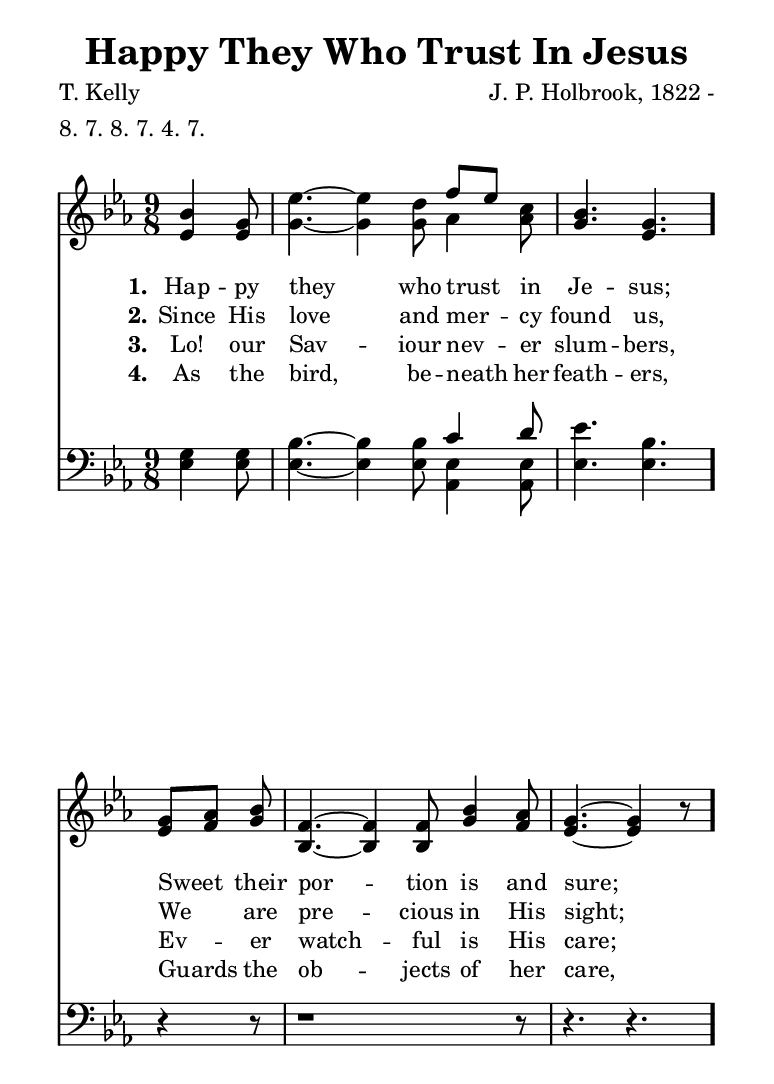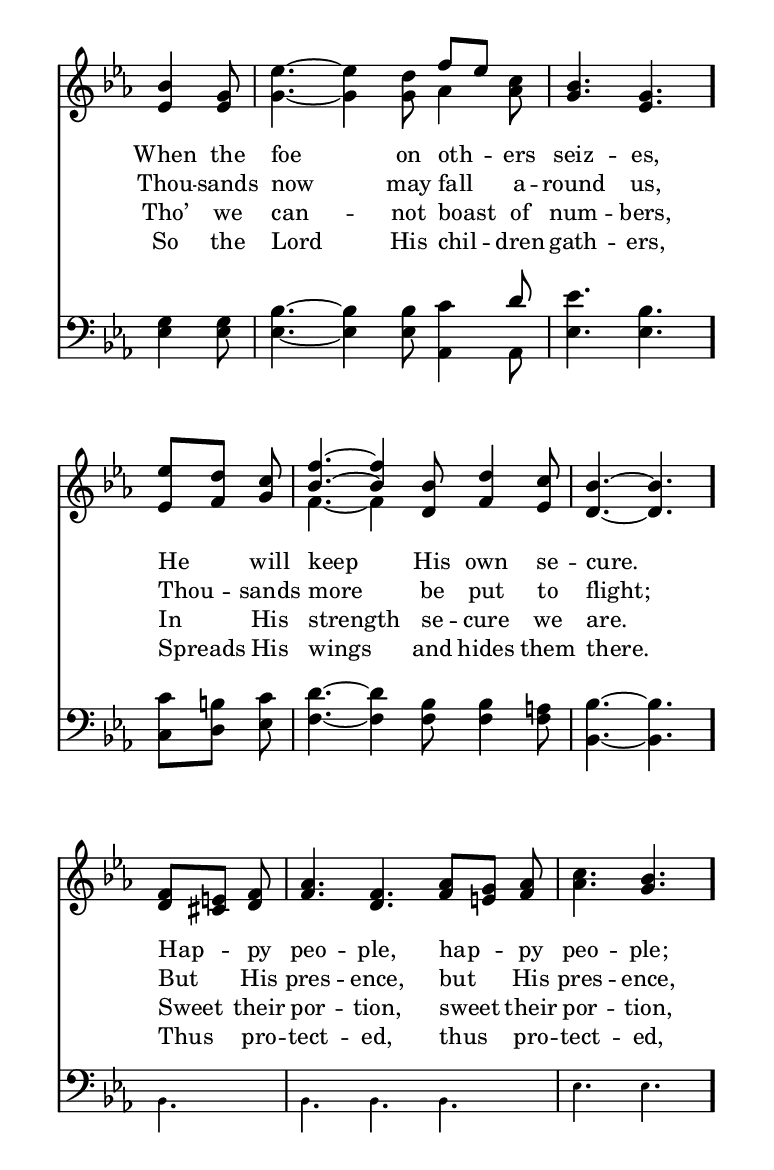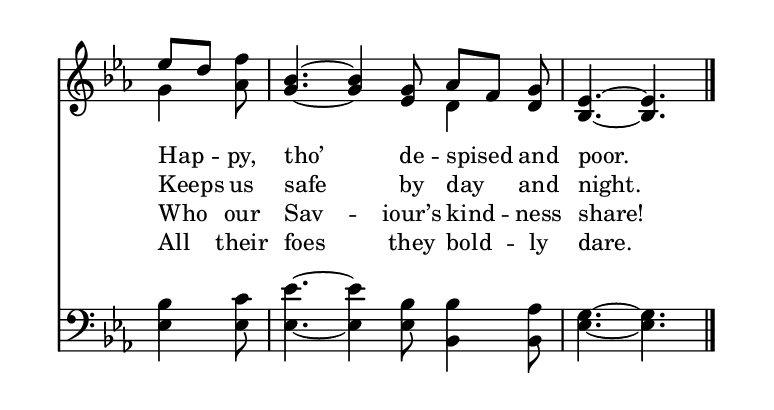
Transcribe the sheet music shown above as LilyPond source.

\include "common/global.ily"
\paper {
  \include "common/paper.ily"
  ragged-last-bottom = ##t
}

\header{
  hymnnumber = "215"
  title = "Happy They Who Trust In Jesus"
  tunename = "Segur"
  meter = "8. 7. 8. 7. 4. 7."
  poet = "T. Kelly"
  composer = "J. P. Holbrook, 1822 -"
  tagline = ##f
}

global = {
  \include "common/overrides.ily"
  \override Staff.TimeSignature.style = #'numbered
  \time 9/8
  \override Score.MetronomeMark.transparent = ##t % hide all fermata changes too
  \tempo 4=100
  \key ees \major
  \partial 4.
  \autoBeamOff
}

notesSoprano = {
\global
\relative c'' {

  bes4 g8 | ees'4. ~ ees4 d8 f8[ ees] c | bes4. g
  g8[ aes] bes | f4. ~ f4 f8 bes4 aes8 | g4. ~ g4 r8
  bes4 g8 | ees'4. ~ ees4 d8 f8[ ees] c | bes4. g
  ees'8[ d] c | <f bes,>4. ~ <f bes,>4 bes,8 d4 c8 | bes4. ~ bes
  f8[ e] f | aes4. f aes8[ g] aes | c4. bes
  ees8[ d] f | bes,4. ~ bes4 g8 aes8[ f] g | ees4. ~ ees

  \bar "|."

}
}

notesAlto = {
\global
\relative e' {

  ees4 ees8 | g4. ~ g4 g8 aes4 aes8 | g4. ees
  ees8[ f] g | bes,4. ~ bes4 bes8 g'4 f8 | ees4. ~ ees4 r8
  ees4 ees8 | g4. ~ g4 g8 aes4 aes8 | g4. ees
  ees8[ f] g | f4. ~ f4 d8 f4 ees8 | d4. ~ d
  d8[ cis] d | f4. d f8[ e] f | aes4. g
  g4 aes8 | g4. ~ g4 ees8 d4 d8 | bes4. ~ bes

}
}

notesTenor = {
\global
\relative a {

  g4 g8 | bes4. ~ bes4 bes8 c4 d8 | ees4. bes
  r4 r8 | r1 r8 | r4. r4. % TODO whole-measure rest
  g4 g8 | bes4. ~ bes4 bes8 c4 d8 | ees4. bes
  c8[ b] c | d4. ~ d4 bes8 bes4 a8 | bes4. ~ bes
  { \repeat unfold 9 \skip 4 }
  bes4 c8 | ees4. ~ ees4 bes8 bes4 aes8 | g4. ~ g


}
}

notesBass = {
\global
\relative f {

  ees4 ees8 | ees4. ~ ees4 ees8 <ees aes,>4 <ees aes,>8 | ees4. ees
  r4 r8 | r1 r8 | r4. r4. % TODO whole-measure rest
  ees4 ees8 | ees4. ~ ees4 ees8 aes,4 aes8 | ees'4. ees
  c8[ d] ees | f4. ~ f4 f8 f4 f8 | bes,4. ~ bes
  \override NoteHead.font-size = #-4
  bes4. | bes bes bes | ees4. ees
  \override NoteHead.font-size = #0
  ees4 ees8 | ees4. ~ ees4 ees8 bes4 bes8 | ees4. ~ ees

}
}

wordsA = \lyricmode {
\set stanza = "1."

Hap -- py they who trust in Je -- sus; \bar "."
Sweet their por -- tion is and sure; \bar "."
When the foe on oth -- ers seiz -- es, \bar "."
He will keep His own se -- cure. \bar "."
Hap -- py peo -- ple, %{HIDE>%} hap -- py peo -- ple; %{<HIDE%} \bar "."
Hap -- py, tho’ de -- spised and poor. \bar "."

}

wordsB = \lyricmode {
\set stanza = "2."

Since His love and mer -- cy found us,
We are pre -- cious in His sight;
Thou -- sands now may fall a -- round us,
Thou -- sands more be put to flight;
But His pres -- ence, %{HIDE>%} but His pres -- ence, %{<HIDE%}
Keeps us safe by day and night.

}

wordsC = \lyricmode {
\set stanza = "3."

Lo! our Sav -- iour nev -- er slum -- bers,
Ev -- er watch -- ful is His care;
Tho’ we can -- not boast of num -- bers,
In His strength se -- cure we are.
Sweet their por -- tion, %{HIDE>%} sweet their por -- tion, %{<HIDE%}
Who our Sav -- iour’s kind -- ness share!

}

wordsD = \lyricmode {
\set stanza = "4."

As the bird, be -- neath her feath -- ers,
Guards the ob -- jects of her care,
So the Lord His chil -- dren gath -- ers,
Spreads His wings and hides them there.
Thus pro -- tect -- ed, %{HIDE>%} thus pro -- tect -- ed, %{<HIDE%}
All their foes they bold -- ly dare.

}

\score {
  \context ChoirStaff <<
    \context Staff = upper <<
      \set ChoirStaff.systemStartDelimiter = #'SystemStartBar
      \set ChoirStaff.printPartCombineTexts = ##f
      \partcombine #'(2 . 9) \notesSoprano \notesAlto
      \context NullVoice = sopranos { \voiceOne << \notesSoprano >> }
      \context NullVoice = altos { \voiceTwo << \notesAlto >> }
      \context Lyrics = one   \lyricsto sopranos \wordsA
      \context Lyrics = two   \lyricsto sopranos \wordsB
      \context Lyrics = three \lyricsto sopranos \wordsC
      \context Lyrics = four  \lyricsto sopranos \wordsD
    >>
    \context Staff = men <<
      \clef bass
      \set ChoirStaff.printPartCombineTexts = ##f
      \partcombine #'(2 . 9) \notesTenor \notesBass
      \context NullVoice = tenors { \voiceOne << \notesTenor >> }
      \context NullVoice = basses { \voiceTwo << \notesBass >> }
    >>
  >>
  \layout {
    \include "common/layout.ily"
  }
  \midi{
    \include "common/midi.ily"
  }
}

\version "2.19.49"  % necessary for upgrading to future LilyPond versions.

% vi:set et ts=2 sw=2 ai nocindent syntax=lilypond:
